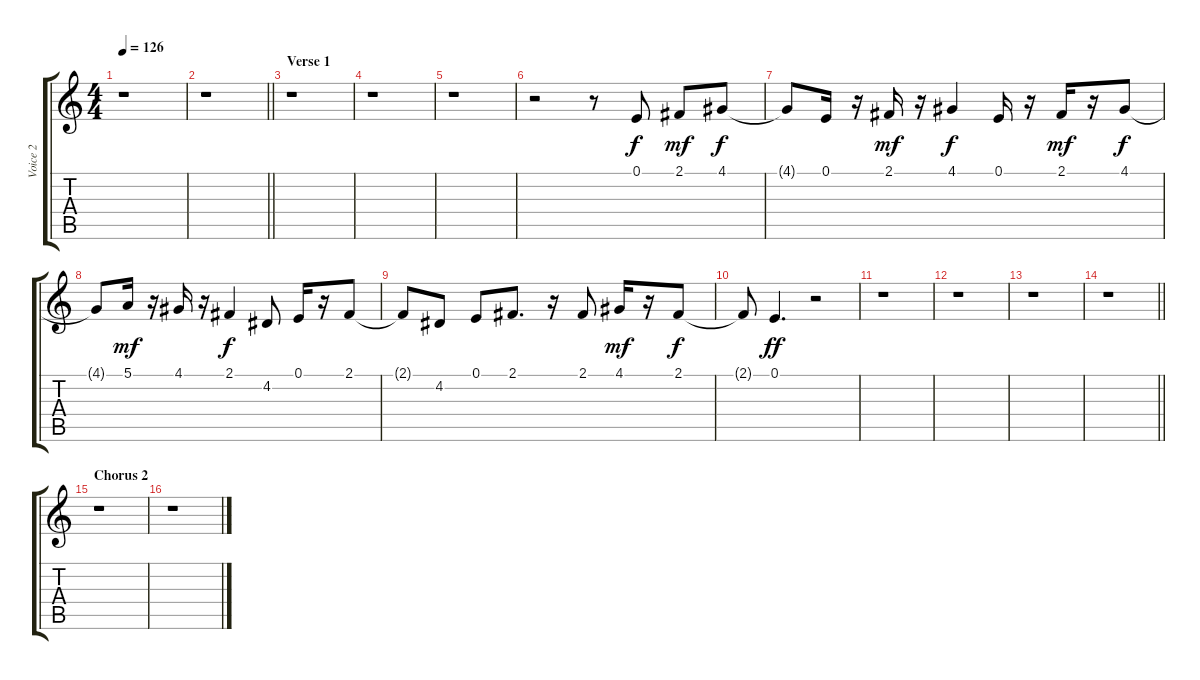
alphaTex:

\track ("Voice 2" "Voice 2") {instrument lead2sawtooth}
\staff {score tabs}
\tuning (E4 B3 G3 D3 A2 E2) {hide}
\ts (4 4)
\tempo 126
\clef g2
\ks c
r.1{dy f} |
\barLineRight lightlight
r.1 |
\section ("" "Verse 1")
r.1 |
r.1 |
r.1 |
r.2 r.8 0.1.8 2.1.8{dy mf} 4.1.8{dy f} |
4.1{t}.8 0.1.16 r.16 2.1.16{dy mf} r.16 4.1.4{dy f} 0.1.16 r.16 2.1.16{dy mf} r.16 4.1.8{dy f} |
4.1{t}.8 5.1.16{dy mf} r.16 4.1.16 r.16 2.1.4{dy f} 4.2.8 0.1.16 r.16 2.1.8 |
2.1{t}.8 4.2.8 0.1.8 2.1.8{d} r.16 2.1.8 4.1.16{dy mf} r.16 2.1.8{dy f} |
2.1{t}.8 0.1.4{d dy ff} r.2 |
r.1 |
r.1 |
r.1 |
\barLineRight lightlight
r.1 |
\section ("" "Chorus 2")
r.1 |
r.1
